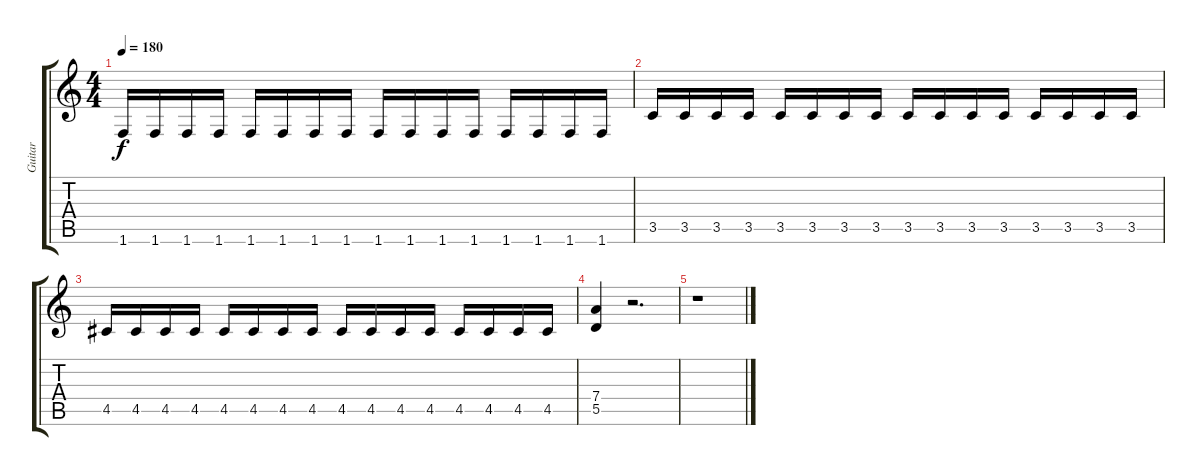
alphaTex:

\track ("Guitar " "Guitar ") {instrument distortionguitar}
\staff {score tabs}
\tuning (E4 B3 G3 D3 A2 E2) {hide}
\ts (4 4)
\tempo 180
\clef g2
\ks c
1.6.16{dy f} 1.6.16 1.6.16 1.6.16 1.6.16 1.6.16 1.6.16 1.6.16 1.6.16 1.6.16 1.6.16 1.6.16 1.6.16 1.6.16 1.6.16 1.6.16 |
3.5.16 3.5.16 3.5.16 3.5.16 3.5.16 3.5.16 3.5.16 3.5.16 3.5.16 3.5.16 3.5.16 3.5.16 3.5.16 3.5.16 3.5.16 3.5.16 |
4.5.16 4.5.16 4.5.16 4.5.16 4.5.16 4.5.16 4.5.16 4.5.16 4.5.16 4.5.16 4.5.16 4.5.16 4.5.16 4.5.16 4.5.16 4.5.16 |
(7.4 5.5).4 r.2{d} |
r.1
